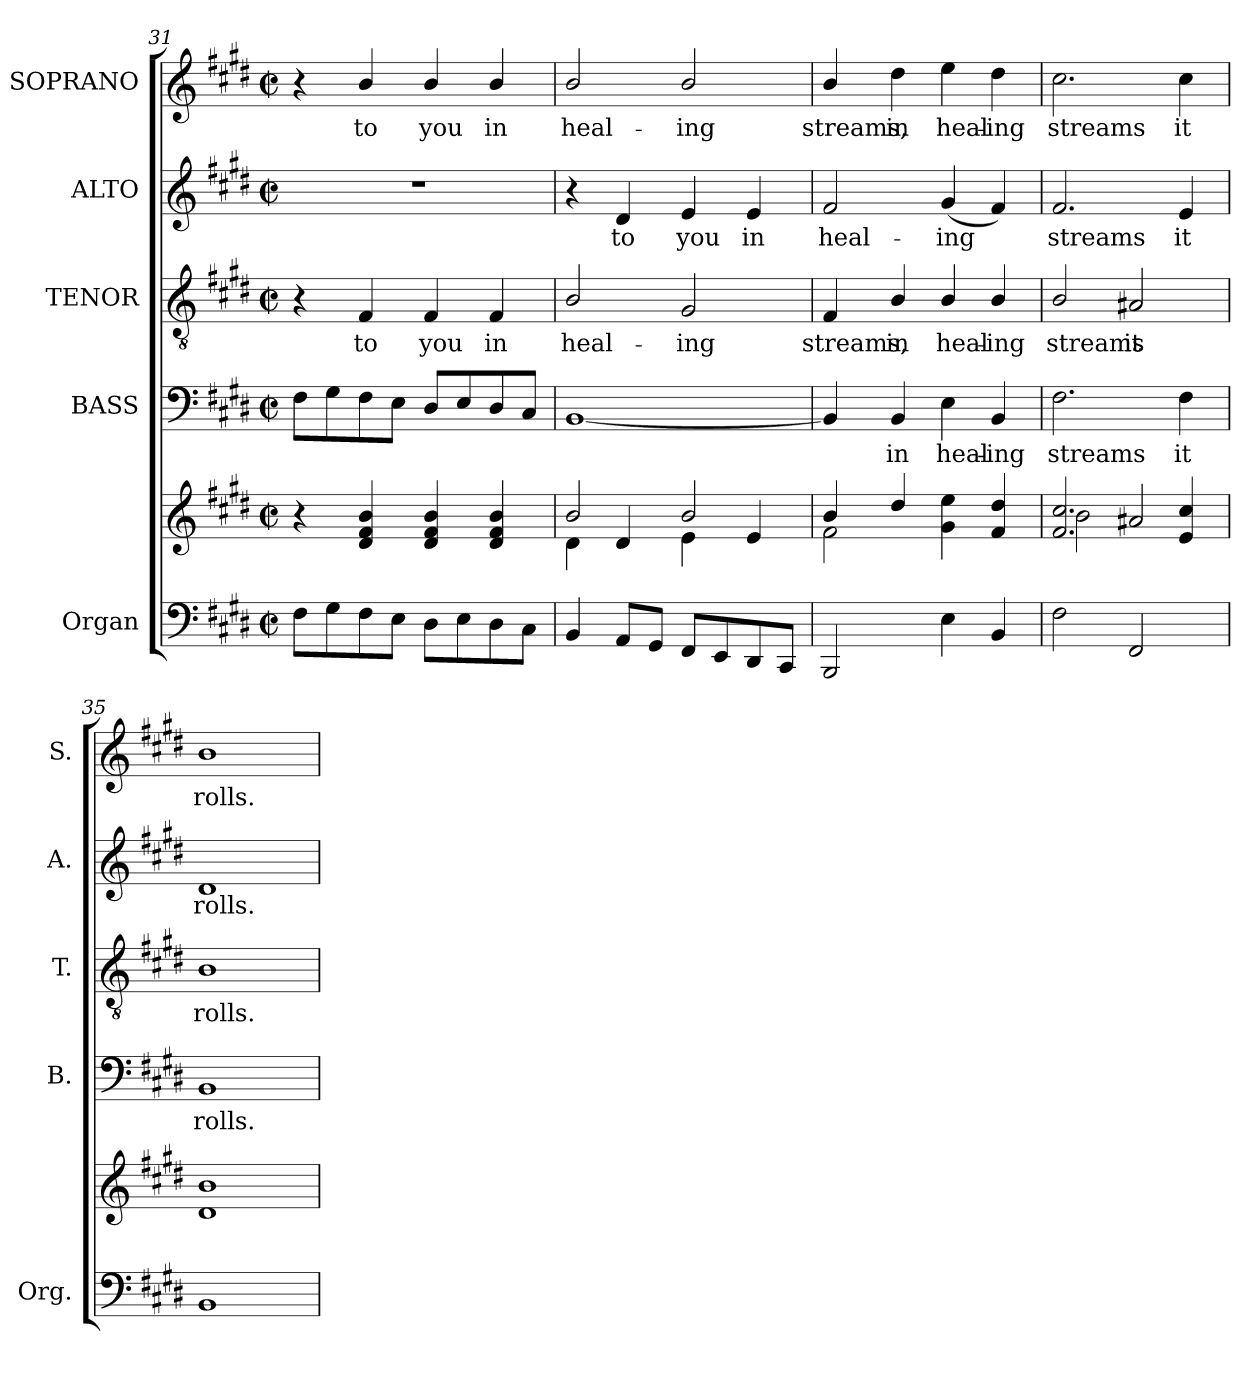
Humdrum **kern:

**kern	**kern	**kern	**text	**kern	**text	**kern	**text	**kern	**text
*part5	*part5	*part4	*part4	*part3	*part3	*part2	*part2	*part1	*part1
*staff6	*staff5	*staff4	*staff4	*staff3	*staff3	*staff2	*staff2	*staff1	*staff1
*I"Organ	*	*I"BASS	*	*I"TENOR	*	*I"ALTO	*	*I"SOPRANO	*
*I'Org.	*	*I'B.	*	*I'T.	*	*I'A.	*	*I'S.	*
!!LO:PB:g=z
*clefF4	*clefG2	*clefF4	*	*clefGv2	*	*clefG2	*	*clefG2	*
*	*	*	*	*ITrd7c12	*	*	*	*	*
*k[f#c#g#d#]	*k[f#c#g#d#]	*k[f#c#g#d#]	*	*k[f#c#g#d#]	*	*k[f#c#g#d#]	*	*k[f#c#g#d#]	*
*E:	*E:	*E:	*	*E:	*	*E:	*	*E:	*
*M2/2	*M2/2	*M2/2	*	*M2/2	*	*M2/2	*	*M2/2	*
*met(c|)	*met(c|)	*met(c|)	*	*met(c|)	*	*met(c|)	*	*met(c|)	*
=31	=31	=31	=31	=31	=31	=31	=31	=31	=31
8F#i\L	4r	8F#i\L	.	4r	.	1r	.	4r	.
8G#i\	.	8G#i\	.	.	.	.	.	.	.
!	!	!	!	!	!LO:LY:b:color=#000000	!	!	!	!
!	!	!	!	!	!	!	!	!	!LO:LY:b:color=#000000
8F#i\	4d#i/ 4f#i 4bi	8F#i\	.	4FF#i/	to	.	.	4bi/	to
8Ei\J	.	8Ei\J	.	.	.	.	.	.	.
!	!	!	!	!	!LO:LY:b:color=#000000	!	!	!	!
!	!	!	!	!	!	!	!	!	!LO:LY:b:color=#000000
8D#i\L	4d#i/ 4f#i 4bi	8D#i/L	.	4FF#i/	you	.	.	4bi/	you
8Ei\	.	8Ei/	.	.	.	.	.	.	.
!	!	!	!	!	!LO:LY:b:color=#000000	!	!	!	!
!	!	!	!	!	!	!	!	!	!LO:LY:b:color=#000000
8D#i\	4d#i/ 4f#i 4bi	8D#i/	.	4FF#i/	in	.	.	4bi/	in
8C#i\J	.	8C#i/J	.	.	.	.	.	.	.
=32	=32	=32	=32	=32	=32	=32	=32	=32	=32
*	*^	*	*	*	*	*	*	*	*
!	!	!	!	!	!	!LO:LY:b:color=#000000	!	!	!	!
!	!	!	!	!	!	!	!	!	!	!LO:LY:b:color=#000000
4BBi/	2bi/	4d#i\	[1BBi	.	2BBi/	heal-	4r	.	2bi/	heal-
!	!	!	!	!	!	!	!	!LO:LY:b:color=#000000	!	!
8AAi/L	.	4d#i/	.	.	.	.	4d#i/	to	.	.
8GG#i/J	.	.	.	.	.	.	.	.	.	.
!	!	!	!	!	!	!LO:LY:b:color=#000000	!	!	!	!
!	!	!	!	!	!	!	!	!LO:LY:b:color=#000000	!	!
!	!	!	!	!	!	!	!	!	!	!LO:LY:b:color=#000000
8FF#i/L	2bi/	4ei\	.	.	2GG#i/	-ing	4ei/	you	2bi/	-ing
8EEi/	.	.	.	.	.	.	.	.	.	.
!	!	!	!	!	!	!	!	!LO:LY:b:color=#000000	!	!
8DD#i/	.	4ei/	.	.	.	.	4ei/	in	.	.
8CC#i/J	.	.	.	.	.	.	.	.	.	.
=33	=33	=33	=33	=33	=33	=33	=33	=33	=33	=33
!	!	!	!	!	!	!LO:LY:b:color=#000000	!	!	!	!
!	!	!	!	!	!	!	!	!LO:LY:b:color=#000000	!	!
!	!	!	!	!	!	!	!	!	!	!LO:LY:b:color=#000000
2BBBi/	4bi/	2f#i\	4BBi/]	.	4FF#i/	streams,	2f#i/	heal-	4bi/	streams,
!	!	!	!	!LO:LY:b:color=#000000	!	!	!	!	!	!
!	!	!	!	!	!	!LO:LY:b:color=#000000	!	!	!	!
!	!	!	!	!	!	!	!	!	!	!LO:LY:b:color=#000000
.	4dd#i/	.	4BBi/	in	4BBi/	in	.	.	4dd#i\	in
!	!	!	!	!LO:LY:b:color=#000000	!	!	!	!	!	!
!	!	!	!	!	!	!LO:LY:b:color=#000000	!	!	!	!
!	!	!	!	!	!	!	!	!LO:LY:b:color=#000000	!	!
!	!	!	!	!	!	!	!	!	!	!LO:LY:b:color=#000000
4Ei\	4g#i\ 4eei	2ryy	4Ei\	heal-	4BBi/	heal-	(4g#i/	-ing	4eei\	heal-
!	!	!	!	!LO:LY:b:color=#000000	!	!	!	!	!	!
!	!	!	!	!	!	!LO:LY:b:color=#000000	!	!	!	!
!	!	!	!	!	!	!	!	!	!	!LO:LY:b:color=#000000
4BBi/	4f#i/ 4dd#i	.	4BBi/	-ing	4BBi/	-ing	4f#i/)	.	4dd#i\	-ing
=34	=34	=34	=34	=34	=34	=34	=34	=34	=34	=34
!	!	!	!	!LO:LY:b:color=#000000	!	!	!	!	!	!
!	!	!	!	!	!	!LO:LY:b:color=#000000	!	!	!	!
!	!	!	!	!	!	!	!	!LO:LY:b:color=#000000	!	!
!	!	!	!	!	!	!	!	!	!	!LO:LY:b:color=#000000
2F#i\	2.f#i/ 2.cc#i	2bi\	2.F#i\	streams	2BBi/	streams	2.f#i/	streams	2.cc#i\	streams
!	!	!	!	!	!	!LO:LY:b:color=#000000	!	!	!	!
2FF#i/	.	2a#Xi/	.	.	2AA#Xi/	it	.	.	.	.
!	!	!	!	!LO:LY:b:color=#000000	!	!	!	!	!	!
!	!	!	!	!	!	!	!	!LO:LY:b:color=#000000	!	!
!	!	!	!	!	!	!	!	!	!	!LO:LY:b:color=#000000
.	4ei/ 4cc#i	.	4F#i\	it	.	.	4ei/	it	4cc#i\	it
*	*v	*v	*	*	*	*	*	*	*	*
=35	=35	=35	=35	=35	=35	=35	=35	=35	=35
!	!	!	!LO:LY:b:color=#000000	!	!	!	!	!	!
!	!	!	!	!	!LO:LY:b:color=#000000	!	!	!	!
!	!	!	!	!	!	!	!LO:LY:b:color=#000000	!	!
!	!	!	!	!	!	!	!	!	!LO:LY:b:color=#000000
1BBi	1d#i 1bi	1BBi	rolls.	1BBi	rolls.	1d#i	rolls.	1bi	rolls.
=	=	=	=	=	=	=	=	=	=
*-	*-	*-	*-	*-	*-	*-	*-	*-	*-
